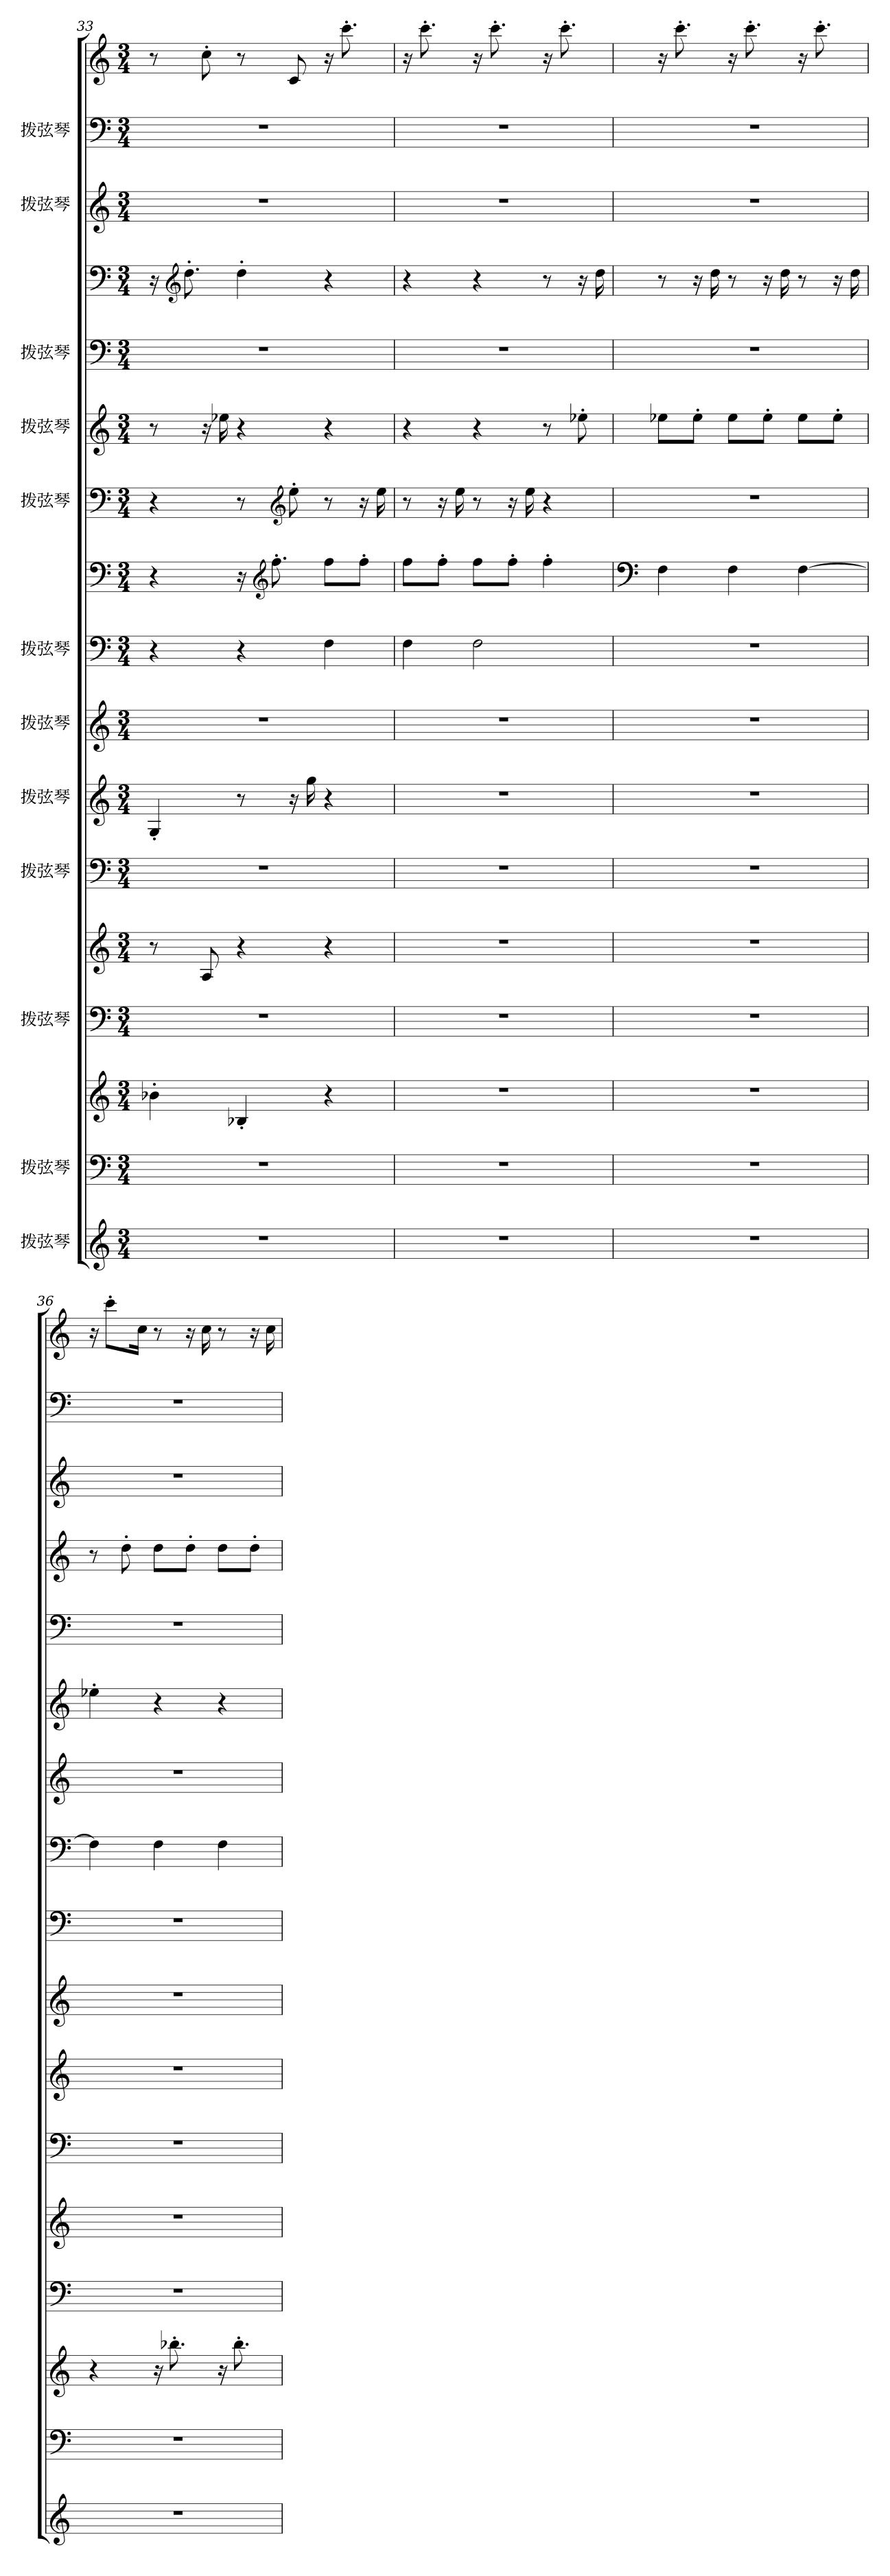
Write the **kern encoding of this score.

**kern	**kern	**kern	**kern	**kern	**kern	**kern	**kern	**kern	**kern	**kern	**kern	**kern	**kern	**kern	**kern	**kern
*part12	*part11	*part11	*part10	*part10	*part9	*part8	*part7	*part6	*part6	*part5	*part4	*part3	*part3	*part2	*part1	*part1
*staff17	*staff16	*staff15	*staff14	*staff13	*staff12	*staff11	*staff10	*staff9	*staff8	*staff7	*staff6	*staff5	*staff4	*staff3	*staff2	*staff1
*I"拨弦琴	*I"拨弦琴	*	*I"拨弦琴	*	*I"拨弦琴	*I"拨弦琴	*I"拨弦琴	*I"拨弦琴	*	*I"拨弦琴	*I"拨弦琴	*I"拨弦琴	*	*I"拨弦琴	*I"拨弦琴	*
*clefG2	*clefF4	*clefG2	*clefF4	*clefG2	*clefF4	*clefG2	*clefG2	*clefF4	*clefF4	*clefF4	*clefG2	*clefF4	*clefF4	*clefG2	*clefF4	*clefG2
*k[]	*k[]	*k[]	*k[]	*k[]	*k[]	*k[]	*k[]	*k[]	*k[]	*k[]	*k[]	*k[]	*k[]	*k[]	*k[]	*k[]
*M3/4	*M3/4	*M3/4	*M3/4	*M3/4	*M3/4	*M3/4	*M3/4	*M3/4	*M3/4	*M3/4	*M3/4	*M3/4	*M3/4	*M3/4	*M3/4	*M3/4
=33	=33	=33	=33	=33	=33	=33	=33	=33	=33	=33	=33	=33	=33	=33	=33	=33
2.r	2.r	4b-X'\	2.r	8r	2.r	4G'/	2.r	4r	4r	4r	8r	2.r	16r	2.r	2.r	8r
*	*	*	*	*	*	*	*	*	*	*	*	*	*clefG2	*	*	*
.	.	.	.	.	.	.	.	.	.	.	.	.	8.dd'\	.	.	.
.	.	.	.	8A/	.	.	.	.	.	.	16r	.	.	.	.	8cc'\
.	.	.	.	.	.	.	.	.	.	.	16ee-X\	.	.	.	.	.
.	.	4B-X'/	.	4r	.	8r	.	4r	16r	8r	4r	.	4dd'\	.	.	8r
*	*	*	*	*	*	*	*	*	*clefG2	*	*	*	*	*	*	*
.	.	.	.	.	.	.	.	.	8.ff'\	.	.	.	.	.	.	.
*	*	*	*	*	*	*	*	*	*	*clefG2	*	*	*	*	*	*
.	.	.	.	.	.	16r	.	.	.	8ee'\	.	.	.	.	.	8c/
.	.	.	.	.	.	16gg\	.	.	.	.	.	.	.	.	.	.
.	.	4r	.	4r	.	4r	.	4F\	8ff\L	8r	4r	.	4r	.	.	16r
.	.	.	.	.	.	.	.	.	.	.	.	.	.	.	.	8.ccc'\
.	.	.	.	.	.	.	.	.	8ff'\J	16r	.	.	.	.	.	.
.	.	.	.	.	.	.	.	.	.	16ee\	.	.	.	.	.	.
=34	=34	=34	=34	=34	=34	=34	=34	=34	=34	=34	=34	=34	=34	=34	=34	=34
2.r	2.r	2.r	2.r	2.r	2.r	2.r	2.r	4F\	8ff\L	8r	4r	2.r	4r	2.r	2.r	16r
.	.	.	.	.	.	.	.	.	.	.	.	.	.	.	.	8.ccc'\
.	.	.	.	.	.	.	.	.	8ff'\J	16r	.	.	.	.	.	.
.	.	.	.	.	.	.	.	.	.	16ee\	.	.	.	.	.	.
.	.	.	.	.	.	.	.	2F\	8ff\L	8r	4r	.	4r	.	.	16r
.	.	.	.	.	.	.	.	.	.	.	.	.	.	.	.	8.ccc'\
.	.	.	.	.	.	.	.	.	8ff'\J	16r	.	.	.	.	.	.
.	.	.	.	.	.	.	.	.	.	16ee\	.	.	.	.	.	.
.	.	.	.	.	.	.	.	.	4ff'\	4r	8r	.	8r	.	.	16r
.	.	.	.	.	.	.	.	.	.	.	.	.	.	.	.	8.ccc'\
.	.	.	.	.	.	.	.	.	.	.	8ee-X'\	.	16r	.	.	.
.	.	.	.	.	.	.	.	.	.	.	.	.	16dd\	.	.	.
!!LO:PB:g=z
=35	=35	=35	=35	=35	=35	=35	=35	=35	=35	=35	=35	=35	=35	=35	=35	=35
*	*	*	*	*	*	*	*	*	*clefF4	*	*	*	*	*	*	*
2.r	2.r	2.r	2.r	2.r	2.r	2.r	2.r	2.r	4F\	2.r	8ee-X\L	2.r	8r	2.r	2.r	16r
.	.	.	.	.	.	.	.	.	.	.	.	.	.	.	.	8.ccc'\
.	.	.	.	.	.	.	.	.	.	.	8ee-'\J	.	16r	.	.	.
.	.	.	.	.	.	.	.	.	.	.	.	.	16dd\	.	.	.
.	.	.	.	.	.	.	.	.	4F\	.	8ee-\L	.	8r	.	.	16r
.	.	.	.	.	.	.	.	.	.	.	.	.	.	.	.	8.ccc'\
.	.	.	.	.	.	.	.	.	.	.	8ee-'\J	.	16r	.	.	.
.	.	.	.	.	.	.	.	.	.	.	.	.	16dd\	.	.	.
.	.	.	.	.	.	.	.	.	[4F\	.	8ee-\L	.	8r	.	.	16r
.	.	.	.	.	.	.	.	.	.	.	.	.	.	.	.	8.ccc'\
.	.	.	.	.	.	.	.	.	.	.	8ee-'\J	.	16r	.	.	.
.	.	.	.	.	.	.	.	.	.	.	.	.	16dd\	.	.	.
=36	=36	=36	=36	=36	=36	=36	=36	=36	=36	=36	=36	=36	=36	=36	=36	=36
2.r	2.r	4r	2.r	2.r	2.r	2.r	2.r	2.r	4F\]	2.r	4ee-X'\	2.r	8r	2.r	2.r	16r
.	.	.	.	.	.	.	.	.	.	.	.	.	.	.	.	8ccc'\L
.	.	.	.	.	.	.	.	.	.	.	.	.	8dd'\	.	.	.
.	.	.	.	.	.	.	.	.	.	.	.	.	.	.	.	16cc\Jk
.	.	16r	.	.	.	.	.	.	4F\	.	4r	.	8dd\L	.	.	8r
.	.	8.bb-X'\	.	.	.	.	.	.	.	.	.	.	.	.	.	.
.	.	.	.	.	.	.	.	.	.	.	.	.	8dd'\J	.	.	16r
.	.	.	.	.	.	.	.	.	.	.	.	.	.	.	.	16cc\
.	.	16r	.	.	.	.	.	.	4F\	.	4r	.	8dd\L	.	.	8r
.	.	8.bb-'\	.	.	.	.	.	.	.	.	.	.	.	.	.	.
.	.	.	.	.	.	.	.	.	.	.	.	.	8dd'\J	.	.	16r
.	.	.	.	.	.	.	.	.	.	.	.	.	.	.	.	16cc\
=	=	=	=	=	=	=	=	=	=	=	=	=	=	=	=	=
*-	*-	*-	*-	*-	*-	*-	*-	*-	*-	*-	*-	*-	*-	*-	*-	*-
